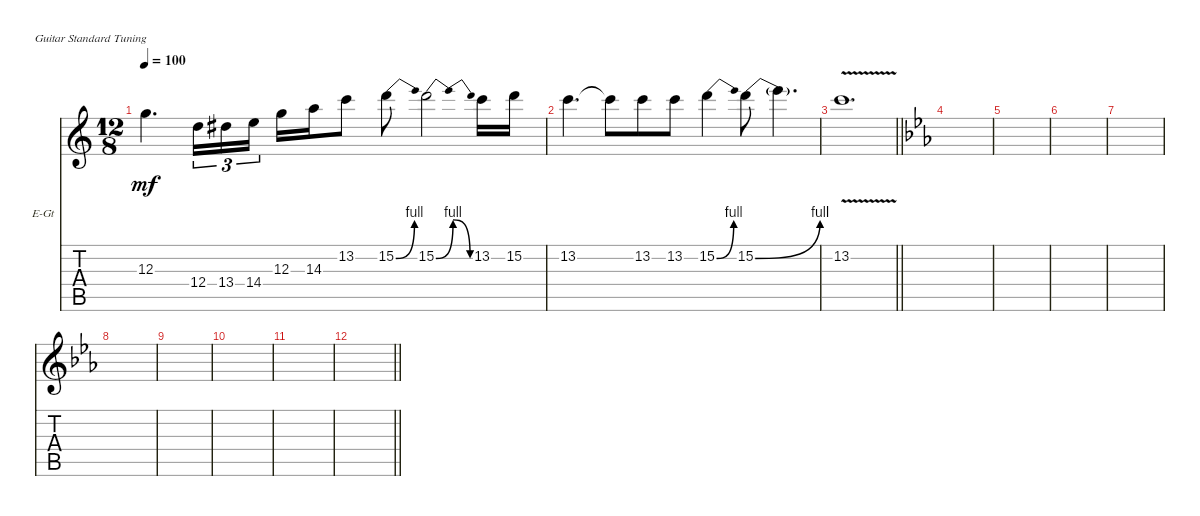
\defaultSystemsLayout 4
\bracketExtendMode nobrackets
\firstSystemTrackNameOrientation horizontal
\otherSystemsTrackNameOrientation horizontal
\track ("Electric Guitar" "E-Gt") {instrument electricguitarjazz}
\staff {score tabs}
\tuning (E4 B3 G3 D3 A2 E2)
\ts (12 8)
\tempo 100
\clef g2
\ks c
12.3.4{d dy mf} 12.4.16{tu (3 2)} 13.4.16{tu (3 2)} 14.4.16{tu (3 2)} 12.3.16 14.3.16 13.2.8 15.2{be (bend 0 0 15 4)}.8 15.2{be (bendrelease 0 0 14.399999999999999 4 20.4 4 30 0)}.2 13.2.16 15.2.16 |
13.2.4{d} 13.2{t}.8 13.2.8 13.2.8 15.2{be (bend 0 0 15 4)}.4 15.2{be (bend 0 0 15 4)}.8 15.2{t}.4{d} |
\barLineRight lightlight
13.2{v}.1{d} |
\ks eb
|
|
|
|
|
|
|
|
\barLineRight lightlight
